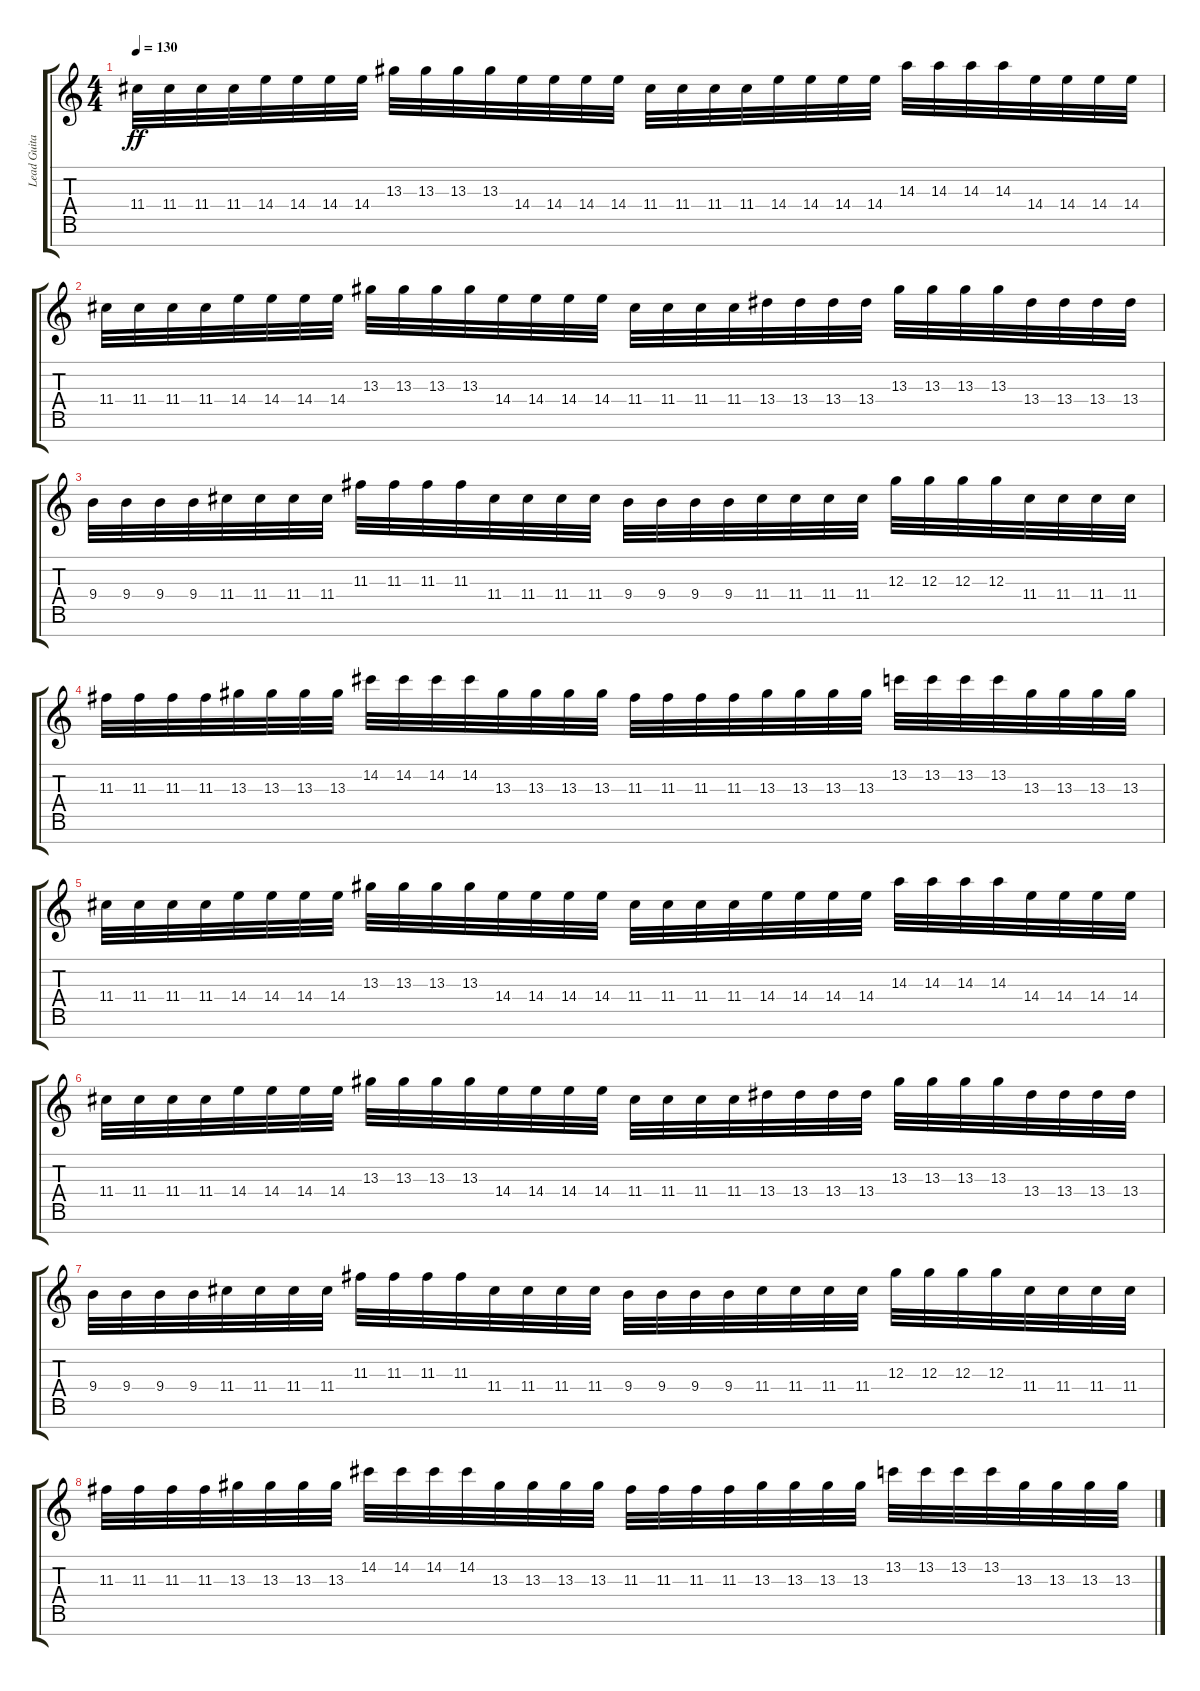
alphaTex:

\track ("Lead Guitar" "Lead Guita") {instrument distortionguitar}
\staff {score tabs}
\tuning (E4 B3 G3 D3 A2 E2 B1) {hide}
\ts (4 4)
\tempo 130
\clef g2
\ks c
11.4.32{dy ff} 11.4.32 11.4.32 11.4.32 14.4.32 14.4.32 14.4.32 14.4.32 13.3.32 13.3.32 13.3.32 13.3.32 14.4.32 14.4.32 14.4.32 14.4.32 11.4.32 11.4.32 11.4.32 11.4.32 14.4.32 14.4.32 14.4.32 14.4.32 14.3.32 14.3.32 14.3.32 14.3.32 14.4.32 14.4.32 14.4.32 14.4.32 |
11.4.32 11.4.32 11.4.32 11.4.32 14.4.32 14.4.32 14.4.32 14.4.32 13.3.32 13.3.32 13.3.32 13.3.32 14.4.32 14.4.32 14.4.32 14.4.32 11.4.32 11.4.32 11.4.32 11.4.32 13.4.32 13.4.32 13.4.32 13.4.32 13.3.32 13.3.32 13.3.32 13.3.32 13.4.32 13.4.32 13.4.32 13.4.32 |
9.4.32 9.4.32 9.4.32 9.4.32 11.4.32 11.4.32 11.4.32 11.4.32 11.3.32 11.3.32 11.3.32 11.3.32 11.4.32 11.4.32 11.4.32 11.4.32 9.4.32 9.4.32 9.4.32 9.4.32 11.4.32 11.4.32 11.4.32 11.4.32 12.3.32 12.3.32 12.3.32 12.3.32 11.4.32 11.4.32 11.4.32 11.4.32 |
11.3.32 11.3.32 11.3.32 11.3.32 13.3.32 13.3.32 13.3.32 13.3.32 14.2.32 14.2.32 14.2.32 14.2.32 13.3.32 13.3.32 13.3.32 13.3.32 11.3.32 11.3.32 11.3.32 11.3.32 13.3.32 13.3.32 13.3.32 13.3.32 13.2.32 13.2.32 13.2.32 13.2.32 13.3.32 13.3.32 13.3.32 13.3.32 |
11.4.32 11.4.32 11.4.32 11.4.32 14.4.32 14.4.32 14.4.32 14.4.32 13.3.32 13.3.32 13.3.32 13.3.32 14.4.32 14.4.32 14.4.32 14.4.32 11.4.32 11.4.32 11.4.32 11.4.32 14.4.32 14.4.32 14.4.32 14.4.32 14.3.32 14.3.32 14.3.32 14.3.32 14.4.32 14.4.32 14.4.32 14.4.32 |
11.4.32 11.4.32 11.4.32 11.4.32 14.4.32 14.4.32 14.4.32 14.4.32 13.3.32 13.3.32 13.3.32 13.3.32 14.4.32 14.4.32 14.4.32 14.4.32 11.4.32 11.4.32 11.4.32 11.4.32 13.4.32 13.4.32 13.4.32 13.4.32 13.3.32 13.3.32 13.3.32 13.3.32 13.4.32 13.4.32 13.4.32 13.4.32 |
9.4.32 9.4.32 9.4.32 9.4.32 11.4.32 11.4.32 11.4.32 11.4.32 11.3.32 11.3.32 11.3.32 11.3.32 11.4.32 11.4.32 11.4.32 11.4.32 9.4.32 9.4.32 9.4.32 9.4.32 11.4.32 11.4.32 11.4.32 11.4.32 12.3.32 12.3.32 12.3.32 12.3.32 11.4.32 11.4.32 11.4.32 11.4.32 |
11.3.32 11.3.32 11.3.32 11.3.32 13.3.32 13.3.32 13.3.32 13.3.32 14.2.32 14.2.32 14.2.32 14.2.32 13.3.32 13.3.32 13.3.32 13.3.32 11.3.32 11.3.32 11.3.32 11.3.32 13.3.32 13.3.32 13.3.32 13.3.32 13.2.32 13.2.32 13.2.32 13.2.32 13.3.32 13.3.32 13.3.32 13.3.32
